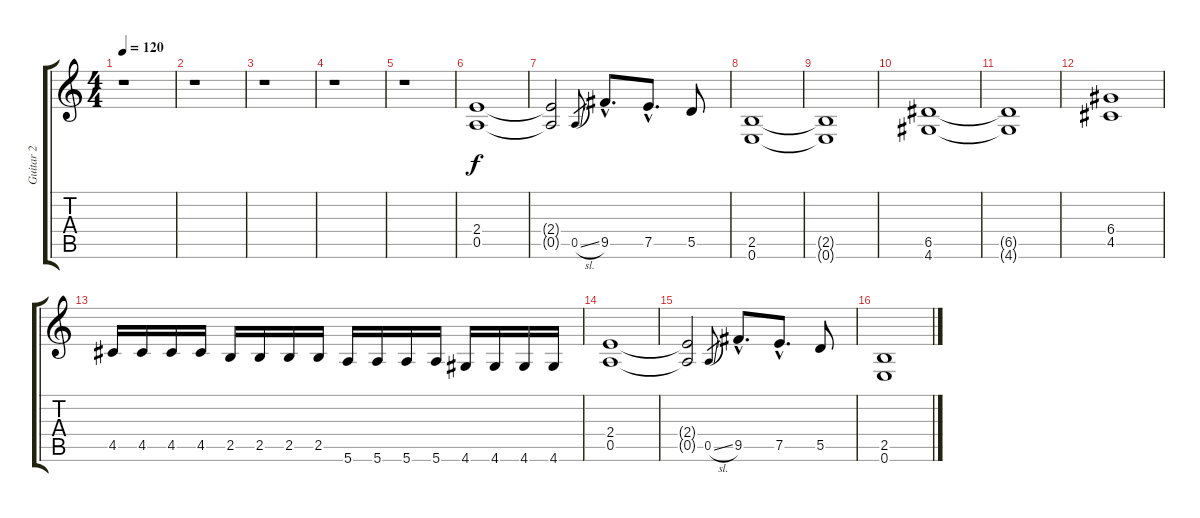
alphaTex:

\track ("Guitar 2" "Guitar 2") {instrument overdrivenguitar}
\staff {score tabs}
\tuning (E4 B3 G3 D3 A2 E2) {hide}
\ts (4 4)
\tempo 120
\clef g2
\ks c
r.1{dy f} |
r.1 |
r.1 |
r.1 |
r.1 |
(2.4 0.5).1{volume 14} |
(2.4{t} 0.5{t}).2 0.5{sl}.8{gr} 9.5{hac}.8{d} 7.5{hac}.8{d} 5.5.8 |
(2.5 0.6).1 |
(2.5{t} 0.6{t}).1 |
(6.5 4.6).1 |
(6.5{t} 4.6{t}).1 |
(6.4 4.5).1 |
4.5.16 4.5.16 4.5.16 4.5.16 2.5.16 2.5.16 2.5.16 2.5.16 5.6.16 5.6.16 5.6.16 5.6.16 4.6.16 4.6.16 4.6.16 4.6.16 |
(2.4 0.5).1{volume 14} |
(2.4{t} 0.5{t}).2 0.5{sl}.8{gr} 9.5{hac}.8{d} 7.5{hac}.8{d} 5.5.8 |
(2.5 0.6).1
